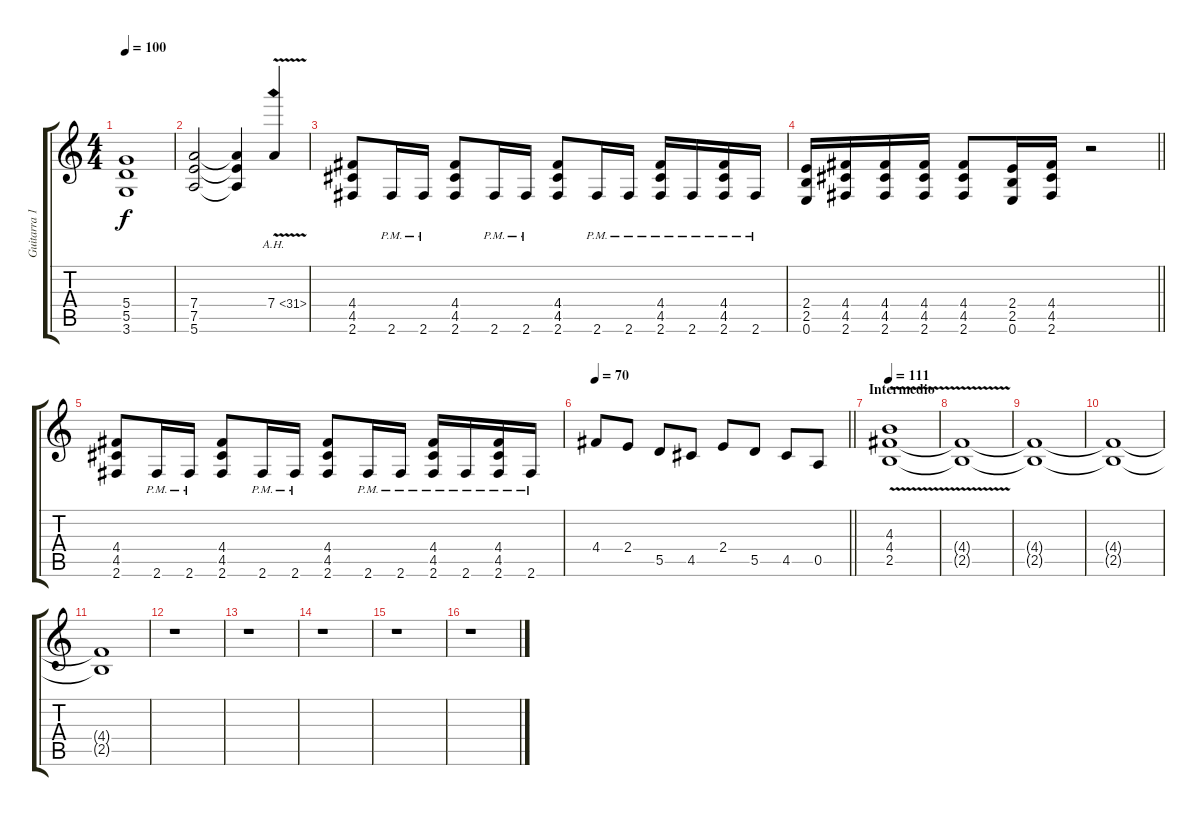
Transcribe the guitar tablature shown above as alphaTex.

\track ("Guitarra 1" "Guitarra 1") {instrument distortionguitar}
\staff {score tabs}
\tuning (E4 B3 G3 D3 A2 E2) {hide}
\ts (4 4)
\tempo 100
\clef g2
\ks c
(5.4 5.5 3.6).1{dy f} |
(7.4 7.5 5.6).2 (7.4{t} 7.5{t} 5.6{t}).4 7.4{ah 24 v}.4 |
(4.4 4.5 2.6).8 2.6{pm}.16 2.6{pm}.16 (4.4 4.5 2.6).8 2.6{pm}.16 2.6{pm}.16 (4.4 4.5 2.6).8 2.6{pm}.16 2.6{pm}.16 (4.4 4.5 2.6{pm}).16 2.6{pm}.16 (4.4 4.5 2.6{pm}).16 2.6{pm}.16 |
\barLineRight lightlight
(2.4 2.5 0.6).16 (4.4 4.5 2.6).16 (4.4 4.5 2.6).16 (4.4 4.5 2.6).16 (4.4 4.5 2.6).8 (2.4 2.5 0.6).16 (4.4 4.5 2.6).16 r.2 |
(4.4 4.5 2.6).8 2.6{pm}.16 2.6{pm}.16 (4.4 4.5 2.6).8 2.6{pm}.16 2.6{pm}.16 (4.4 4.5 2.6).8 2.6{pm}.16 2.6{pm}.16 (4.4 4.5 2.6{pm}).16 2.6{pm}.16 (4.4 4.5 2.6{pm}).16 2.6{pm}.16 |
\tempo 70
\barLineRight lightlight
4.4.8 2.4.8 5.5.8 4.5.8 2.4.8 5.5.8 4.5.8 0.5.8 |
\section ("" "Intermedio")
\tempo 111
(4.3 4.4 2.5{v}).1 |
(4.4{t} 2.5{t}).1 |
(4.4{t} 2.5{t}).1 |
(4.4{t} 2.5{t}).1 |
(4.4{t} 2.5{t}).1 |
r.1 |
r.1 |
r.1 |
r.1 |
r.1
